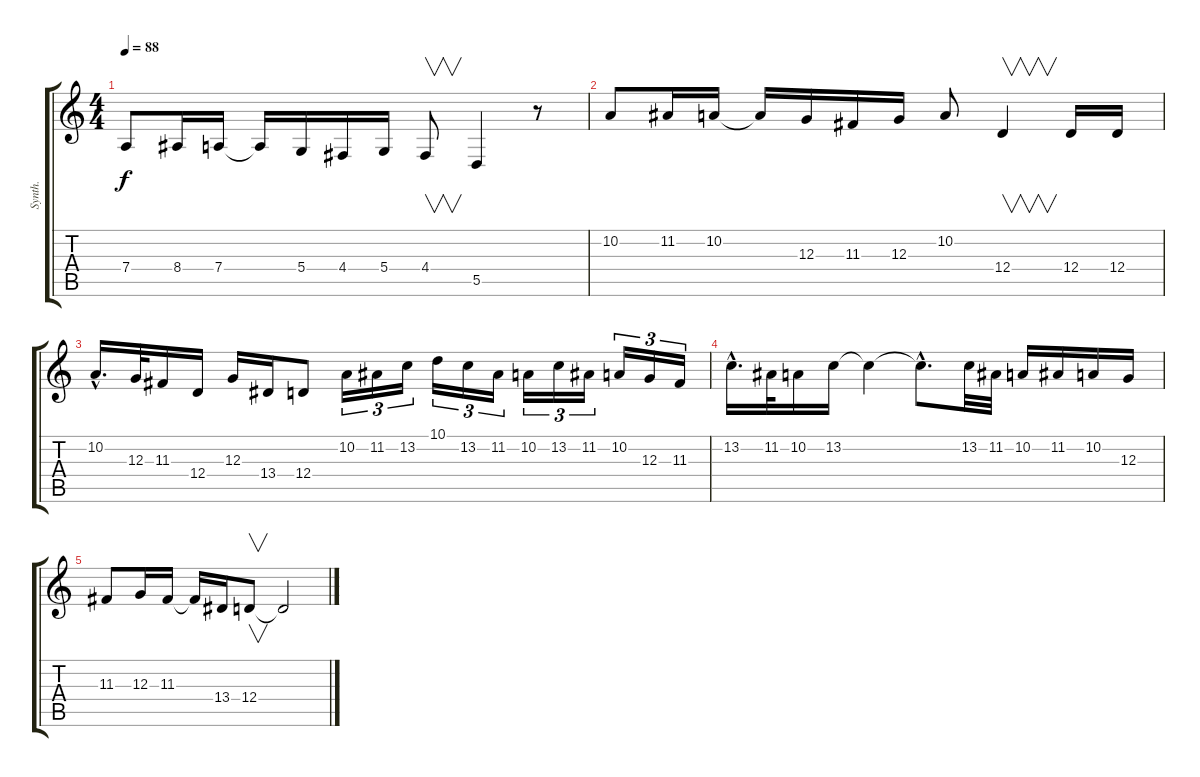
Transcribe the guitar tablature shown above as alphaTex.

\track ("Synth." "Synth.") {instrument sitar}
\staff {score tabs}
\tuning (E4 B3 G3 D3 A2 E2) {hide}
\ts (4 4)
\tempo 88
\clef g2
\ks c
7.4.8{dy f} 8.4.16 7.4.16 7.4{t}.16 5.4.16 4.4.16 5.4.16 4.4.8{v} 5.5.4 r.8 |
10.2.8 11.2.16 10.2.16 10.2{t}.16 12.3.16 11.3.16 12.3.16 10.2.8 12.4.4{v} 12.4.16 12.4.16 |
10.2{hac}.16{d} 12.3.32 11.3.16 12.4.16 12.3.16 13.4.16 12.4.8 10.2.16{tu (3 2)} 11.2.16{tu (3 2)} 13.2.16{tu (3 2)} 10.1.16{tu (3 2)} 13.2.16{tu (3 2)} 11.2.16{tu (3 2)} 10.2.16{tu (3 2)} 13.2.16{tu (3 2)} 11.2.16{tu (3 2)} 10.2.16{tu (3 2)} 12.3.16{tu (3 2)} 11.3.16{tu (3 2)} |
13.2{hac}.16{d} 11.2.32 10.2.16 13.2.16 13.2{t}.4 13.2{hac t}.8{d} 13.2.32 11.2.32 10.2.16 11.2.16 10.2.16 12.3.16 |
11.3.8 12.3.16 11.3.16 11.3{t}.16 13.4.16 12.4.8{v} 12.4{t}.2
